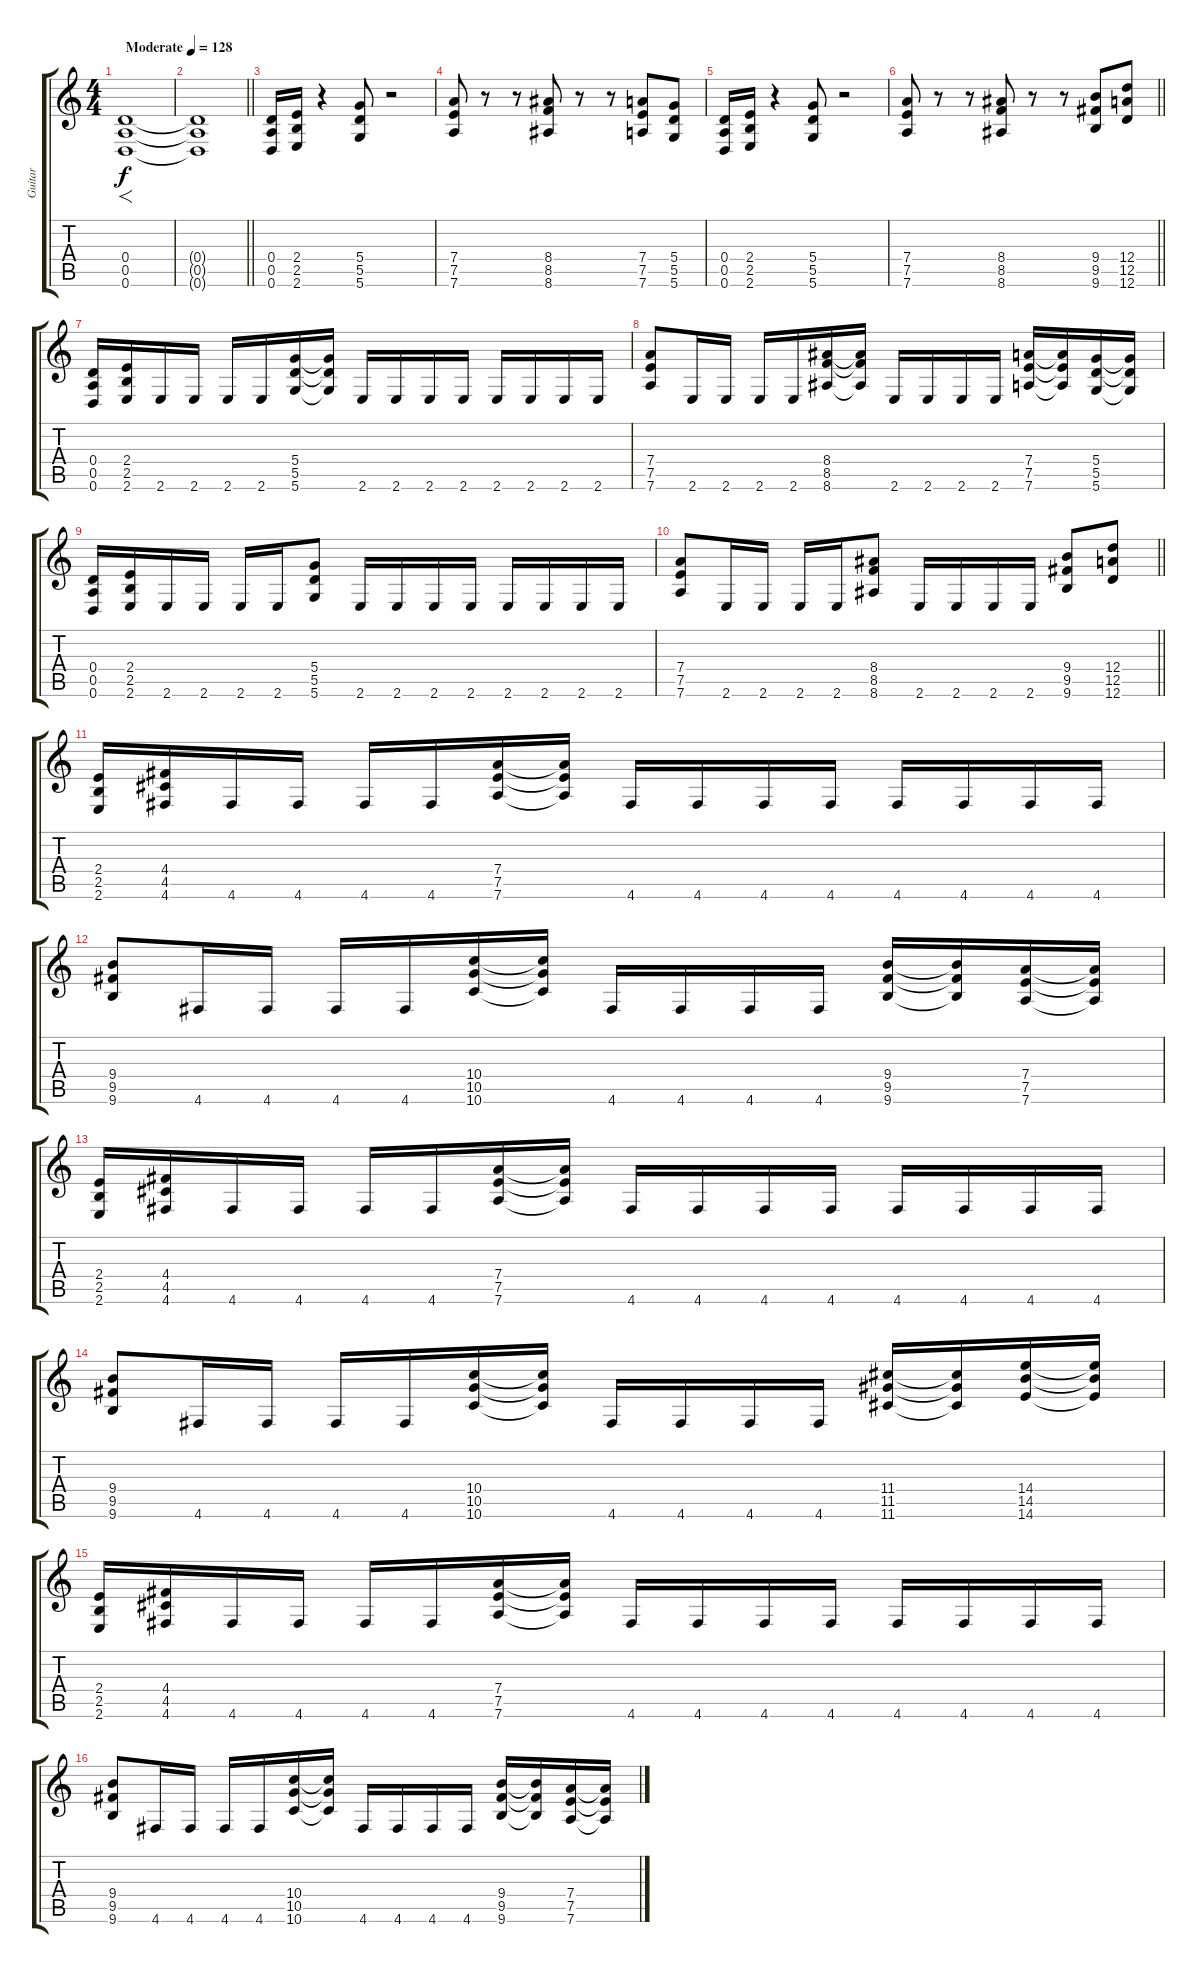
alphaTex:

\track ("Guitar" "Guitar") {instrument distortionguitar}
\staff {score tabs}
\tuning (E4 B3 G3 D3 A2 D2) {hide}
\ts (4 4)
\section ("" "")
\tempo (128 "Moderate")
\clef g2
\ks c
(0.4 0.5 0.6).1{f txt "" dy f instrument distortionguitar} |
\barLineRight lightlight
(0.4{t} 0.5{t} 0.6{t}).1 |
\section ("" "")
(0.4 0.5 0.6).16 (2.4 2.5 2.6).16 r.4 (5.4 5.5 5.6).8 r.2 |
(7.4 7.5 7.6).8 r.8 r.8 (8.4 8.5 8.6).8 r.8 r.8 (7.4 7.5 7.6).8 (5.4 5.5 5.6).8 |
(0.4 0.5 0.6).16 (2.4 2.5 2.6).16 r.4 (5.4 5.5 5.6).8 r.2 |
\barLineRight lightlight
(7.4 7.5 7.6).8 r.8 r.8 (8.4 8.5 8.6).8 r.8 r.8 (9.4 9.5 9.6).8 (12.4 12.5 12.6).8 |
\section ("" "")
(0.4 0.5 0.6).16 (2.4 2.5 2.6).16 2.6.16 2.6.16 2.6.16 2.6.16 (5.4 5.5 5.6).16 (5.4{t} 5.5{t} 5.6{t}).16 2.6.16 2.6.16 2.6.16 2.6.16 2.6.16 2.6.16 2.6.16 2.6.16 |
(7.4 7.5 7.6).8 2.6.16 2.6.16 2.6.16 2.6.16 (8.4 8.5 8.6).16 (8.4{t} 8.5{t} 8.6{t}).16 2.6.16 2.6.16 2.6.16 2.6.16 (7.4 7.5 7.6).16 (7.4{t} 7.5{t} 7.6{t}).16 (5.4 5.5 5.6).16 (5.4{t} 5.5{t} 5.6{t}).16 |
(0.4 0.5 0.6).16 (2.4 2.5 2.6).16 2.6.16 2.6.16 2.6.16 2.6.16 (5.4 5.5 5.6).8 2.6.16 2.6.16 2.6.16 2.6.16 2.6.16 2.6.16 2.6.16 2.6.16 |
\barLineRight lightlight
(7.4 7.5 7.6).8 2.6.16 2.6.16 2.6.16 2.6.16 (8.4 8.5 8.6).8 2.6.16 2.6.16 2.6.16 2.6.16 (9.4 9.5 9.6).8 (12.4 12.5 12.6).8 |
\section ("" "")
(2.4 2.5 2.6).16 (4.4 4.5 4.6).16 4.6.16 4.6.16 4.6.16 4.6.16 (7.4 7.5 7.6).16 (7.4{t} 7.5{t} 7.6{t}).16 4.6.16 4.6.16 4.6.16 4.6.16 4.6.16 4.6.16 4.6.16 4.6.16 |
(9.4 9.5 9.6).8 4.6.16 4.6.16 4.6.16 4.6.16 (10.4 10.5 10.6).16 (10.4{t} 10.5{t} 10.6{t}).16 4.6.16 4.6.16 4.6.16 4.6.16 (9.4 9.5 9.6).16 (9.4{t} 9.5{t} 9.6{t}).16 (7.4 7.5 7.6).16 (7.4{t} 7.5{t} 7.6{t}).16 |
(2.4 2.5 2.6).16 (4.4 4.5 4.6).16 4.6.16 4.6.16 4.6.16 4.6.16 (7.4 7.5 7.6).16 (7.4{t} 7.5{t} 7.6{t}).16 4.6.16 4.6.16 4.6.16 4.6.16 4.6.16 4.6.16 4.6.16 4.6.16 |
(9.4 9.5 9.6).8 4.6.16 4.6.16 4.6.16 4.6.16 (10.4 10.5 10.6).16 (10.4{t} 10.5{t} 10.6{t}).16 4.6.16 4.6.16 4.6.16 4.6.16 (11.4 11.5 11.6).16 (11.4{t} 11.5{t} 11.6{t}).16 (14.4 14.5 14.6).16 (14.4{t} 14.5{t} 14.6{t}).16 |
(2.4 2.5 2.6).16 (4.4 4.5 4.6).16 4.6.16 4.6.16 4.6.16 4.6.16 (7.4 7.5 7.6).16 (7.4{t} 7.5{t} 7.6{t}).16 4.6.16 4.6.16 4.6.16 4.6.16 4.6.16 4.6.16 4.6.16 4.6.16 |
(9.4 9.5 9.6).8 4.6.16 4.6.16 4.6.16 4.6.16 (10.4 10.5 10.6).16 (10.4{t} 10.5{t} 10.6{t}).16 4.6.16 4.6.16 4.6.16 4.6.16 (9.4 9.5 9.6).16 (9.4{t} 9.5{t} 9.6{t}).16 (7.4 7.5 7.6).16 (7.4{t} 7.5{t} 7.6{t}).16
